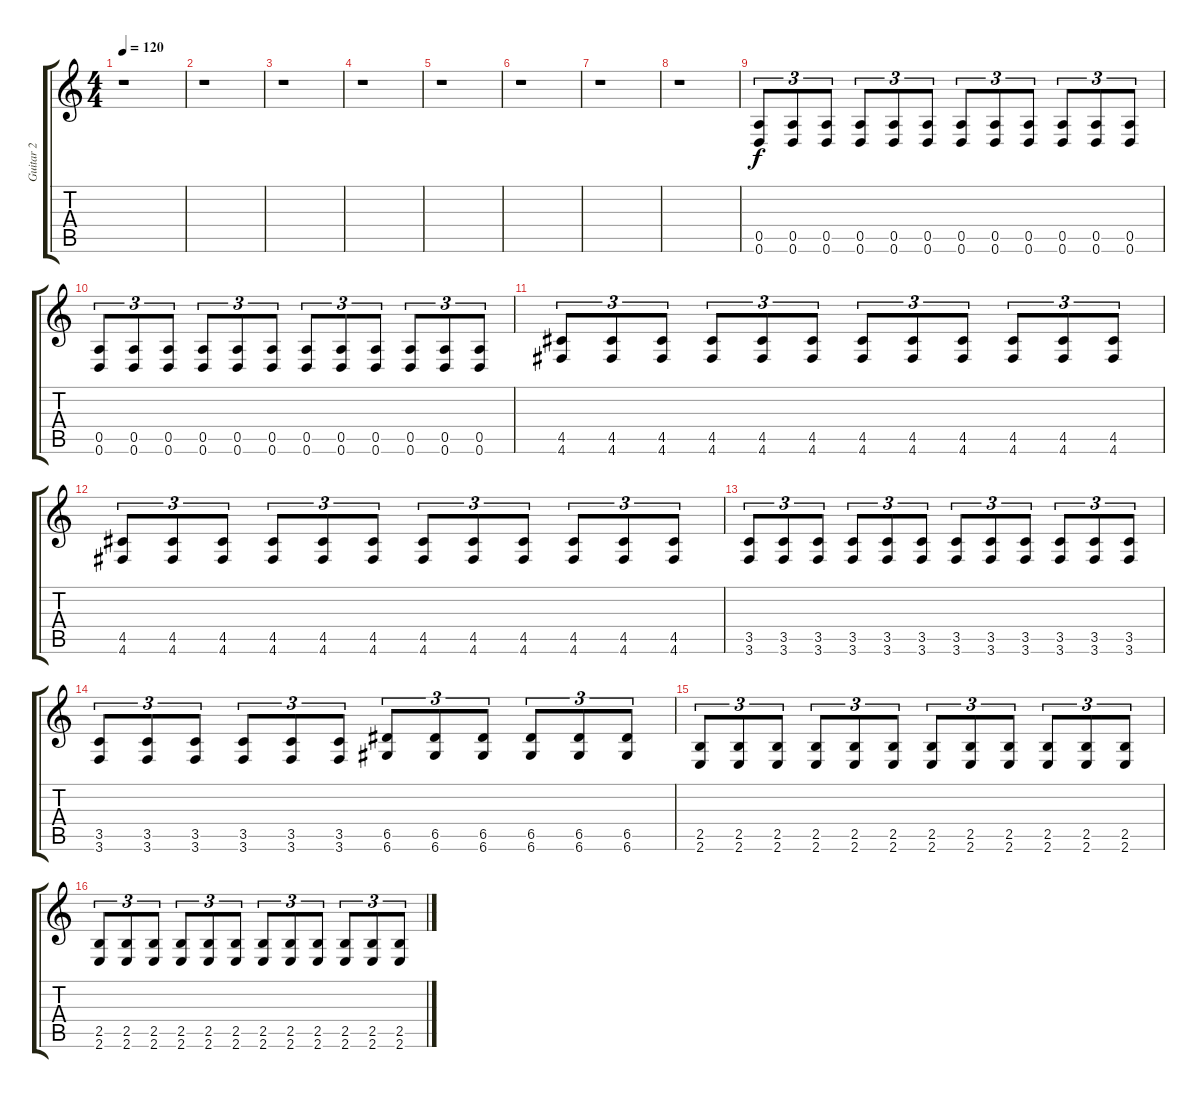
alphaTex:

\track ("Guitar 2" "Guitar 2") {instrument distortionguitar}
\staff {score tabs}
\tuning (E4 B3 G3 D3 A2 D2) {hide}
\ts (4 4)
\tempo 120
\clef g2
\ks c
r.1{dy f instrument distortionguitar} |
r.1 |
r.1 |
r.1 |
r.1 |
r.1 |
r.1 |
r.1 |
(0.5 0.6).8{tu (3 2)} (0.5 0.6).8{tu (3 2)} (0.5 0.6).8{tu (3 2)} (0.5 0.6).8{tu (3 2)} (0.5 0.6).8{tu (3 2)} (0.5 0.6).8{tu (3 2)} (0.5 0.6).8{tu (3 2)} (0.5 0.6).8{tu (3 2)} (0.5 0.6).8{tu (3 2)} (0.5 0.6).8{tu (3 2)} (0.5 0.6).8{tu (3 2)} (0.5 0.6).8{tu (3 2)} |
(0.5 0.6).8{tu (3 2)} (0.5 0.6).8{tu (3 2)} (0.5 0.6).8{tu (3 2)} (0.5 0.6).8{tu (3 2)} (0.5 0.6).8{tu (3 2)} (0.5 0.6).8{tu (3 2)} (0.5 0.6).8{tu (3 2)} (0.5 0.6).8{tu (3 2)} (0.5 0.6).8{tu (3 2)} (0.5 0.6).8{tu (3 2)} (0.5 0.6).8{tu (3 2)} (0.5 0.6).8{tu (3 2)} |
(4.5 4.6).8{tu (3 2)} (4.5 4.6).8{tu (3 2)} (4.5 4.6).8{tu (3 2)} (4.5 4.6).8{tu (3 2)} (4.5 4.6).8{tu (3 2)} (4.5 4.6).8{tu (3 2)} (4.5 4.6).8{tu (3 2)} (4.5 4.6).8{tu (3 2)} (4.5 4.6).8{tu (3 2)} (4.5 4.6).8{tu (3 2)} (4.5 4.6).8{tu (3 2)} (4.5 4.6).8{tu (3 2)} |
(4.5 4.6).8{tu (3 2)} (4.5 4.6).8{tu (3 2)} (4.5 4.6).8{tu (3 2)} (4.5 4.6).8{tu (3 2)} (4.5 4.6).8{tu (3 2)} (4.5 4.6).8{tu (3 2)} (4.5 4.6).8{tu (3 2)} (4.5 4.6).8{tu (3 2)} (4.5 4.6).8{tu (3 2)} (4.5 4.6).8{tu (3 2)} (4.5 4.6).8{tu (3 2)} (4.5 4.6).8{tu (3 2)} |
(3.5 3.6).8{tu (3 2)} (3.5 3.6).8{tu (3 2)} (3.5 3.6).8{tu (3 2)} (3.5 3.6).8{tu (3 2)} (3.5 3.6).8{tu (3 2)} (3.5 3.6).8{tu (3 2)} (3.5 3.6).8{tu (3 2)} (3.5 3.6).8{tu (3 2)} (3.5 3.6).8{tu (3 2)} (3.5 3.6).8{tu (3 2)} (3.5 3.6).8{tu (3 2)} (3.5 3.6).8{tu (3 2)} |
(3.5 3.6).8{tu (3 2)} (3.5 3.6).8{tu (3 2)} (3.5 3.6).8{tu (3 2)} (3.5 3.6).8{tu (3 2)} (3.5 3.6).8{tu (3 2)} (3.5 3.6).8{tu (3 2)} (6.5 6.6).8{tu (3 2)} (6.5 6.6).8{tu (3 2)} (6.5 6.6).8{tu (3 2)} (6.5 6.6).8{tu (3 2)} (6.5 6.6).8{tu (3 2)} (6.5 6.6).8{tu (3 2)} |
(2.5 2.6).8{tu (3 2)} (2.5 2.6).8{tu (3 2)} (2.5 2.6).8{tu (3 2)} (2.5 2.6).8{tu (3 2)} (2.5 2.6).8{tu (3 2)} (2.5 2.6).8{tu (3 2)} (2.5 2.6).8{tu (3 2)} (2.5 2.6).8{tu (3 2)} (2.5 2.6).8{tu (3 2)} (2.5 2.6).8{tu (3 2)} (2.5 2.6).8{tu (3 2)} (2.5 2.6).8{tu (3 2)} |
(2.5 2.6).8{tu (3 2)} (2.5 2.6).8{tu (3 2)} (2.5 2.6).8{tu (3 2)} (2.5 2.6).8{tu (3 2)} (2.5 2.6).8{tu (3 2)} (2.5 2.6).8{tu (3 2)} (2.5 2.6).8{tu (3 2)} (2.5 2.6).8{tu (3 2)} (2.5 2.6).8{tu (3 2)} (2.5 2.6).8{tu (3 2)} (2.5 2.6).8{tu (3 2)} (2.5 2.6).8{tu (3 2)}
